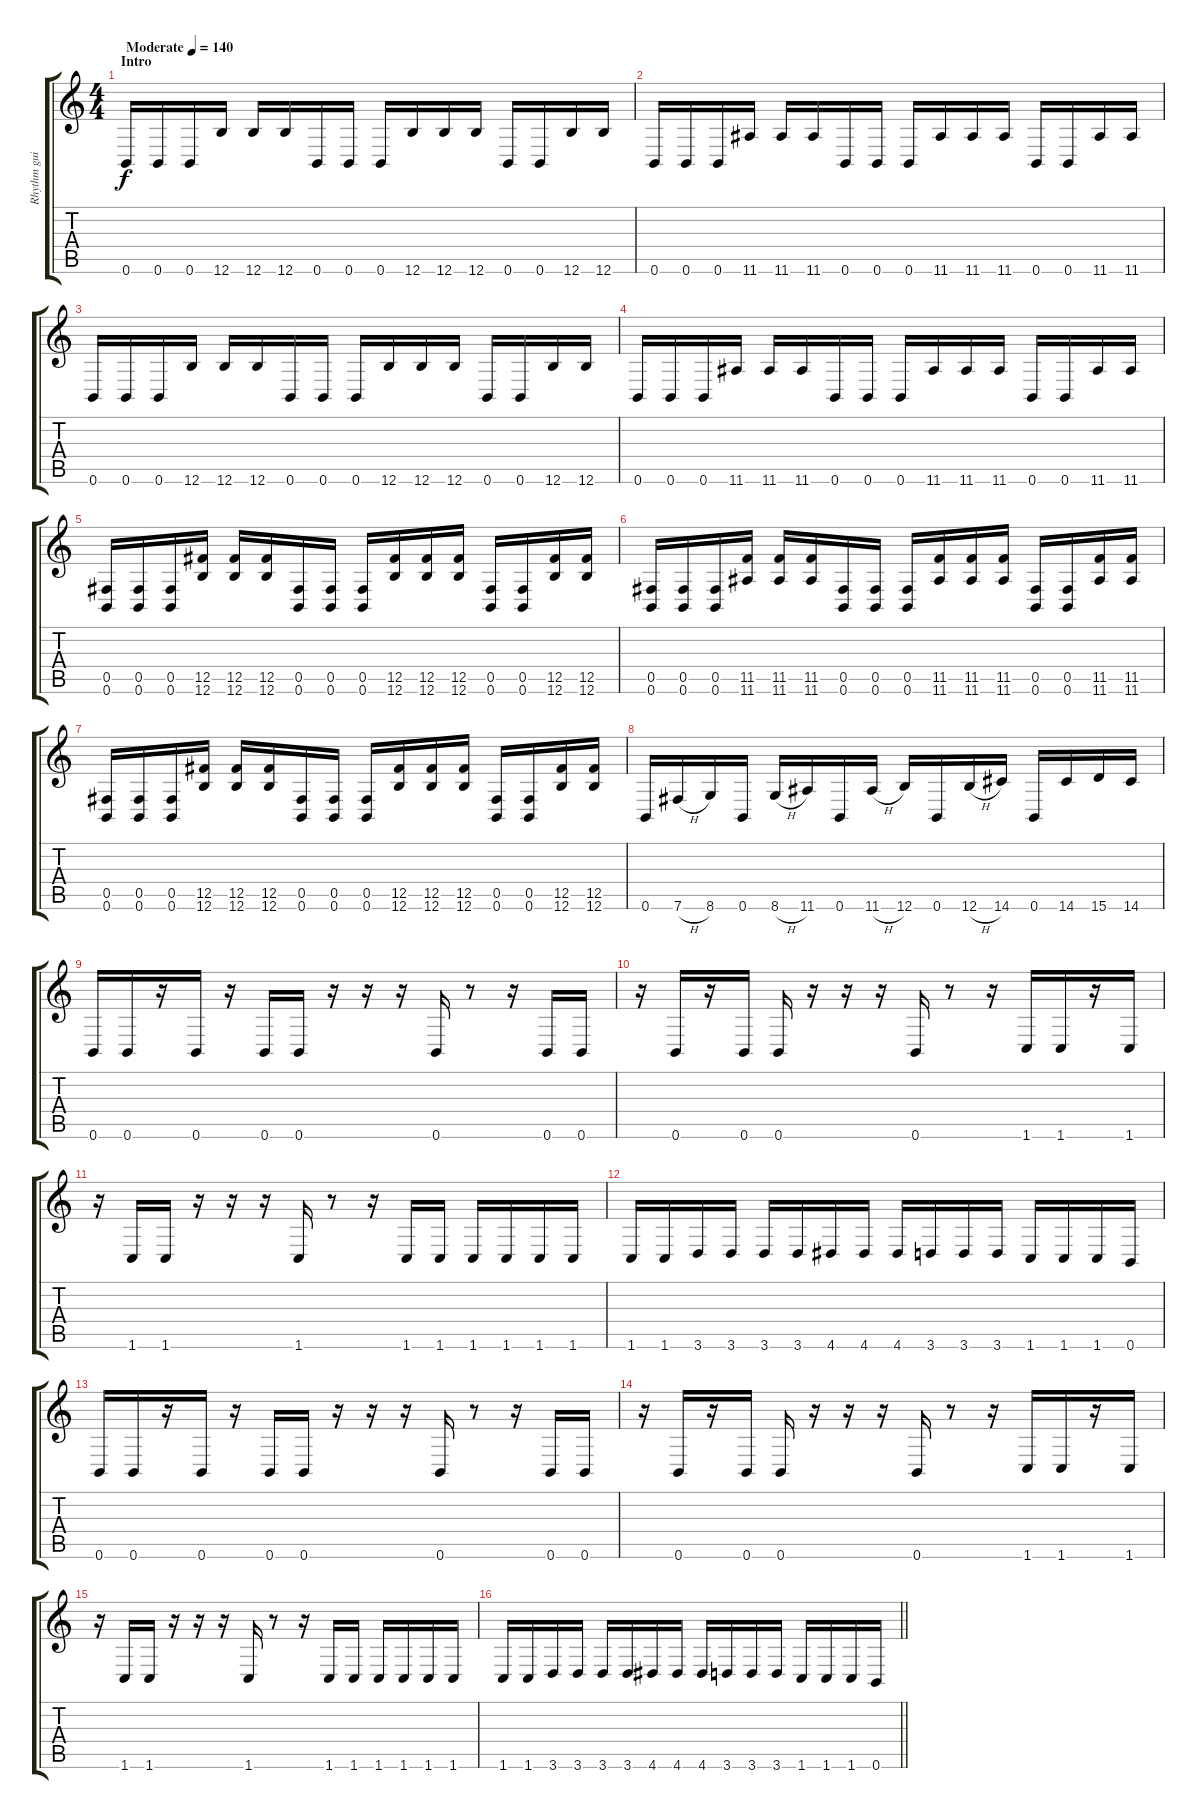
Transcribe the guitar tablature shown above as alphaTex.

\track ("Rhythm guitar" "Rhythm gui") {instrument distortionguitar}
\staff {score tabs}
\tuning (Db4 Ab3 E3 B2 Gb2 B1) {hide}
\ts (4 4)
\section ("" "Intro")
\tempo (140 "Moderate")
\clef g2
\ks c
0.6.16{dy f instrument distortionguitar} 0.6.16 0.6.16 12.6.16 12.6.16 12.6.16 0.6.16 0.6.16 0.6.16 12.6.16 12.6.16 12.6.16 0.6.16 0.6.16 12.6.16 12.6.16 |
0.6.16 0.6.16 0.6.16 11.6.16 11.6.16 11.6.16 0.6.16 0.6.16 0.6.16 11.6.16 11.6.16 11.6.16 0.6.16 0.6.16 11.6.16 11.6.16 |
0.6.16 0.6.16 0.6.16 12.6.16 12.6.16 12.6.16 0.6.16 0.6.16 0.6.16 12.6.16 12.6.16 12.6.16 0.6.16 0.6.16 12.6.16 12.6.16 |
0.6.16 0.6.16 0.6.16 11.6.16 11.6.16 11.6.16 0.6.16 0.6.16 0.6.16 11.6.16 11.6.16 11.6.16 0.6.16 0.6.16 11.6.16 11.6.16 |
(0.5 0.6).16 (0.5 0.6).16 (0.5 0.6).16 (12.5 12.6).16 (12.5 12.6).16 (12.5 12.6).16 (0.5 0.6).16 (0.5 0.6).16 (0.5 0.6).16 (12.5 12.6).16 (12.5 12.6).16 (12.5 12.6).16 (0.5 0.6).16 (0.5 0.6).16 (12.5 12.6).16 (12.5 12.6).16 |
(0.5 0.6).16 (0.5 0.6).16 (0.5 0.6).16 (11.5 11.6).16 (11.5 11.6).16 (11.5 11.6).16 (0.5 0.6).16 (0.5 0.6).16 (0.5 0.6).16 (11.5 11.6).16 (11.5 11.6).16 (11.5 11.6).16 (0.5 0.6).16 (0.5 0.6).16 (11.5 11.6).16 (11.5 11.6).16 |
(0.5 0.6).16 (0.5 0.6).16 (0.5 0.6).16 (12.5 12.6).16 (12.5 12.6).16 (12.5 12.6).16 (0.5 0.6).16 (0.5 0.6).16 (0.5 0.6).16 (12.5 12.6).16 (12.5 12.6).16 (12.5 12.6).16 (0.5 0.6).16 (0.5 0.6).16 (12.5 12.6).16 (12.5 12.6).16 |
0.6.16 7.6{h}.16 8.6.16 0.6.16 8.6{h}.16 11.6.16 0.6.16 11.6{h}.16 12.6.16 0.6.16 12.6{h}.16 14.6.16 0.6.16 14.6.16 15.6.16 14.6.16 |
0.6.16 0.6.16 r.16 0.6.16 r.16 0.6.16 0.6.16 r.16 r.16 r.16 0.6.16 r.8 r.16 0.6.16 0.6.16 |
r.16 0.6.16 r.16 0.6.16 0.6.16 r.16 r.16 r.16 0.6.16 r.8 r.16 1.6.16 1.6.16 r.16 1.6.16 |
r.16 1.6.16 1.6.16 r.16 r.16 r.16 1.6.16 r.8 r.16 1.6.16 1.6.16 1.6.16 1.6.16 1.6.16 1.6.16 |
1.6.16 1.6.16 3.6.16 3.6.16 3.6.16 3.6.16 4.6.16 4.6.16 4.6.16 3.6.16 3.6.16 3.6.16 1.6.16 1.6.16 1.6.16 0.6.16 |
0.6.16 0.6.16 r.16 0.6.16 r.16 0.6.16 0.6.16 r.16 r.16 r.16 0.6.16 r.8 r.16 0.6.16 0.6.16 |
r.16 0.6.16 r.16 0.6.16 0.6.16 r.16 r.16 r.16 0.6.16 r.8 r.16 1.6.16 1.6.16 r.16 1.6.16 |
r.16 1.6.16 1.6.16 r.16 r.16 r.16 1.6.16 r.8 r.16 1.6.16 1.6.16 1.6.16 1.6.16 1.6.16 1.6.16 |
\barLineRight lightlight
1.6.16 1.6.16 3.6.16 3.6.16 3.6.16 3.6.16 4.6.16 4.6.16 4.6.16 3.6.16 3.6.16 3.6.16 1.6.16 1.6.16 1.6.16 0.6.16
